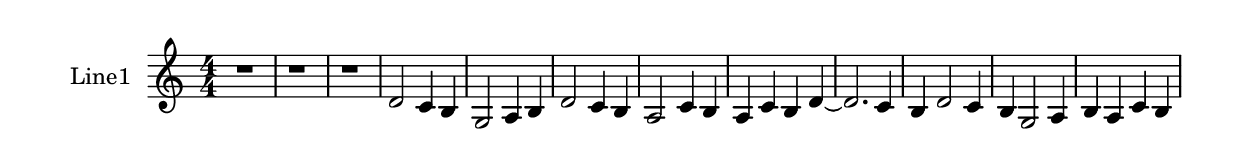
% 2016-09-18 04:30

\version "2.18.2"
\language "english"

\header {}

\layout {}

\paper {}

\score {
    \new Score <<
        \context Staff = "line1" {
            \set Staff.instrumentName = \markup { Line1 }
            \set Staff.shortInstrumentName = \markup { Line1 }
            {
                \numericTimeSignature
                \time 4/4
                \accidentalStyle modern-cautionary
                r1
                r1
                r1
                d'2
                c'4
                b4
                g2
                a4
                b4
                d'2
                c'4
                b4
                a2
                c'4
                b4
                a4
                c'4
                b4
                d'4 ~
                d'2.
                c'4
                b4
                d'2
                c'4
                b4
                g2
                a4
                b4
                a4
                c'4
                b4
            }
        }
    >>
}